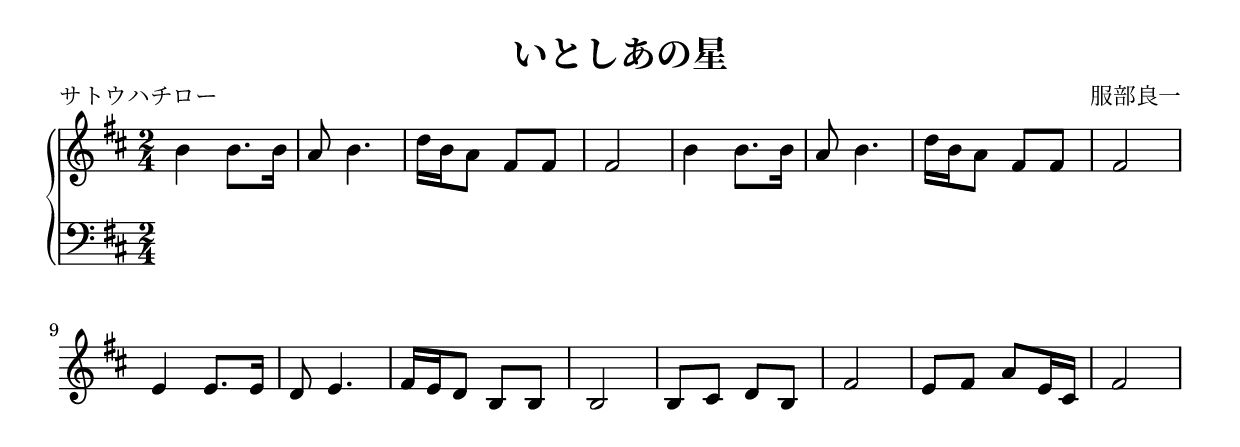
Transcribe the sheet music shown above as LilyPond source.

\version "2.24.4"
\header {
  title = "いとしあの星"
  composer = "服部良一"
  poet = "サトウハチロー"
}

global = {
  \key d \major
  \numericTimeSignature
  \time 2/4
}

var = {
  b4 b8. b16 |
  a8 b4. |
  d'16 b16 a8 fis8 fis8 |
  fis2 |
}

right = \fixed c' {
  \global
  \var
  \var \break
  e4 e8. e16 |
  d8 e4. |
  fis16 e d8 b,8 b, |
  b,2 |
  b,8 cis d b, |
  fis2 |
  e8 fis a e16 cis |
  fis2 | \break
}

left = \fixed c {
  \global
  \clef bass
}

\score {
  \new PianoStaff <<
    \new Staff = "RH" \right
    \new Staff = "LH" \left
  >>
  \layout {
    indent = 0\mm
  }
}
